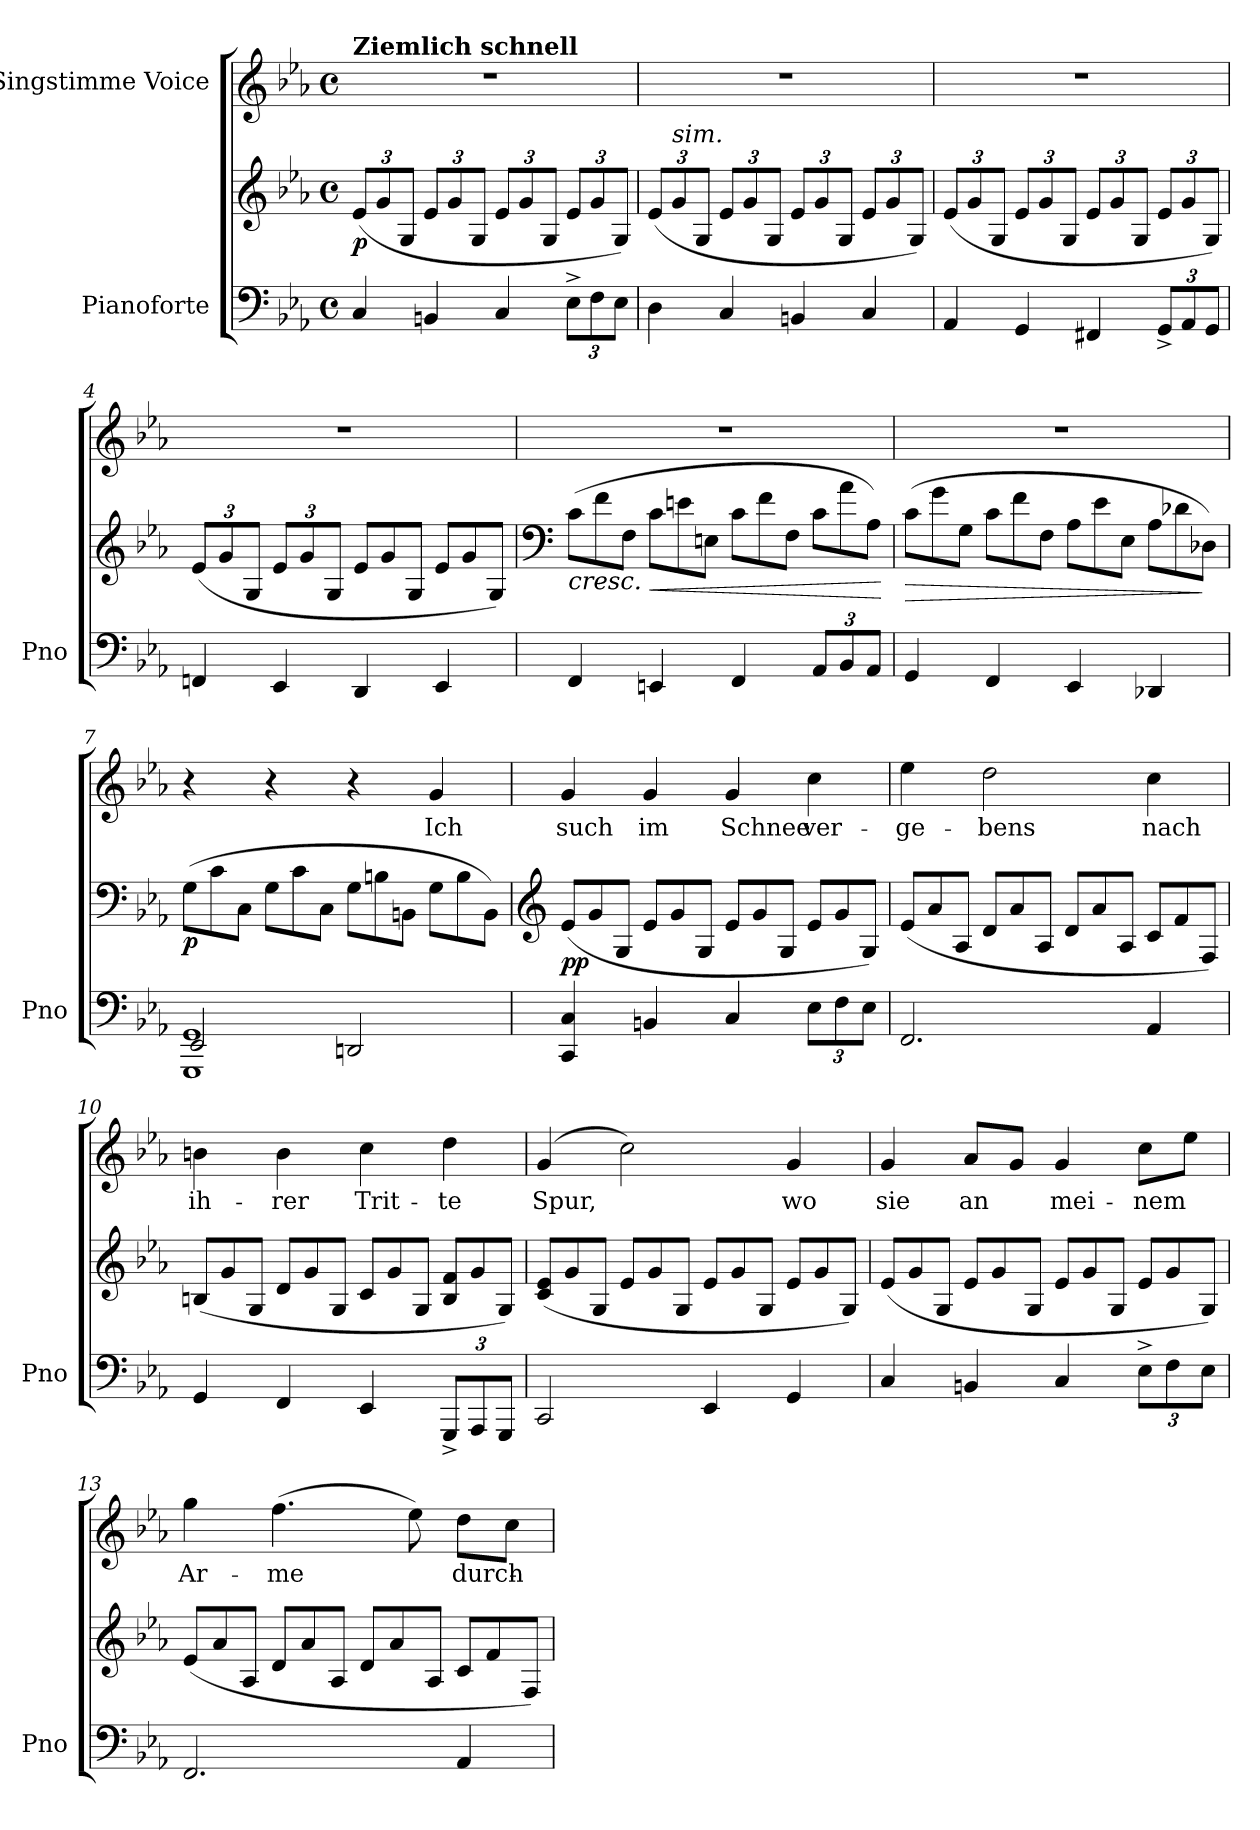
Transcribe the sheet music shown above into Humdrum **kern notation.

**kern	**kern	**dynam	**kern	**text
*part2	*part2	*part2	*part1	*part1
*staff3	*staff2	*staff2/3	*staff1	*staff1
*I"Pianoforte	*	*	*I"Singstimme Voice	*
*I'Pno	*	*	*	*
*clefF4	*clefG2	*	*clefG2	*
*k[b-e-a-]	*k[b-e-a-]	*	*k[b-e-a-]	*
*M4/4	*M4/4	*	*M4/4	*
*met(c)	*met(c)	*	*met(c)	*
*	*Xbrackettup	*	*	*
=1	=1	=1	=1	=1
!	!	!	!LO:TX:a:B:t=Ziemlich schnell	!
!	!	!LO:DY:b	!	!
4C/	(12e-/L	p	1r	.
.	12g/	.	.	.
.	12G/J	.	.	.
4BBn/	12e-/L	.	.	.
.	12g/	.	.	.
.	12G/J	.	.	.
4C/	12e-/L	.	.	.
.	12g/	.	.	.
.	12G/J	.	.	.
*Xbrackettup	*	*	*	*
12E-^>\L	12e-/L	.	.	.
12F\	12g/	.	.	.
12E-\J	12G/J)	.	.	.
=2	=2	=2	=2	=2
4D\	(12e-/L	.	1r	.
!	!LO:TX:i:t=sim.	!	!	!
.	12g/	.	.	.
.	12G/J	.	.	.
4C/	12e-/L	.	.	.
.	12g/	.	.	.
.	12G/J	.	.	.
4BBn/	12e-/L	.	.	.
.	12g/	.	.	.
.	12G/J	.	.	.
4C/	12e-/L	.	.	.
.	12g/	.	.	.
.	12G/J)	.	.	.
=3	=3	=3	=3	=3
4AA-/	(12e-/L	.	1r	.
.	12g/	.	.	.
.	12G/J	.	.	.
4GG/	12e-/L	.	.	.
.	12g/	.	.	.
.	12G/J	.	.	.
4FF#X/	12e-/L	.	.	.
.	12g/	.	.	.
.	12G/J	.	.	.
12GG^/L	12e-/L	.	.	.
12AA-/	12g/	.	.	.
12GG/J	12G/J)	.	.	.
=4	=4	=4	=4	=4
4FFn/	(12e-/L	.	1r	.
.	12g/	.	.	.
.	12G/J	.	.	.
4EE-/	12e-/L	.	.	.
.	12g/	.	.	.
.	12G/J	.	.	.
*	*Xtuplet	*	*	*
4DD/	12e-/L	.	.	.
.	12g/	.	.	.
.	12G/J	.	.	.
4EE-/	12e-/L	.	.	.
.	12g/	.	.	.
.	12G/J)	.	.	.
=5	=5	=5	=5	=5
*	*clefF4	*	*	*
!	!LO:TX:b:i:t=cresc.	!	!	!
4FF/	(12c\L	.	1r	.
.	12f\	.	.	.
.	12F\J	.	.	.
!	!	!LO:HP:b	!	!
4EEn/	12c\L	<	.	.
.	12en\	.	.	.
.	12En\J	.	.	.
4FF/	12c\L	.	.	.
.	12f\	.	.	.
.	12F\J	.	.	.
*brackettup	*	*	*	*
12AA-/L	12c\L	.	.	.
12BB-/	12a-\	.	.	.
12AA-/J	12A-\J)	.	.	.
.	.	[	.	.
=6	=6	=6	=6	=6
!	!	!LO:HP:b	!	!
4GG/	(12c\L	>	1r	.
.	12g\	.	.	.
.	12G\J	.	.	.
4FF/	12c\L	.	.	.
.	12f\	.	.	.
.	12F\J	.	.	.
4EE-/	12A-\L	.	.	.
.	12e-\	.	.	.
.	12E-\J	.	.	.
4DD-X/	12A-\L	.	.	.
.	12d-X\	.	.	.
.	12D-X\J)	]	.	.
=7	=7	=7	=7	=7
*^	*	*	*	*
!	!	!	!LO:DY:b	!	!
1GGG 1GG	2EE-/	(12G\L	p	4r	.
.	.	12c\	.	.	.
.	.	12C\J	.	.	.
.	.	12G\L	.	4r	.
.	.	12c\	.	.	.
.	.	12C\J	.	.	.
.	2DDn/	12G\L	.	4r	.
.	.	12Bn\	.	.	.
.	.	12BBn\J	.	.	.
.	.	12G\L	.	4g/	Ich
.	.	12B\	.	.	.
.	.	12BB\J)	.	.	.
*v	*v	*	*	*	*
=8	=8	=8	=8	=8
*	*clefG2	*	*	*
!	!	!LO:DY:b	!	!
4CC/ 4C/	(12e-/L	pp	4g/	such
.	12g/	.	.	.
.	12G/J	.	.	.
4BBn/	12e-/L	.	4g/	im
.	12g/	.	.	.
.	12G/J	.	.	.
4C/	12e-/L	.	4g/	Schnee
.	12g/	.	.	.
.	12G/J	.	.	.
*Xbrackettup	*	*	*	*
12E-\L	12e-/L	.	4cc\	ver-
12F\	12g/	.	.	.
12E-\J	12G/J)	.	.	.
=9	=9	=9	=9	=9
2.FF/	(12e-/L	.	4ee-\	-ge-
.	12a-/	.	.	.
.	12A-/J	.	.	.
.	12d/L	.	2dd\	-bens
.	12a-/	.	.	.
.	12A-/J	.	.	.
.	12d/L	.	.	.
.	12a-/	.	.	.
.	12A-/J	.	.	.
4AA-/	12c/L	.	4cc\	nach
.	12f/	.	.	.
.	12F/J)	.	.	.
=10	=10	=10	=10	=10
4GG/	(12Bn/L	.	4bn\	ih-
.	12g/	.	.	.
.	12G/J	.	.	.
4FF/	12d/L	.	4b\	-rer
.	12g/	.	.	.
.	12G/J	.	.	.
4EE-/	12c/L	.	4cc\	Trit-
.	12g/	.	.	.
.	12G/J	.	.	.
*brackettup	*	*	*	*
12GGG^/L	12B/ 12f/L	.	4dd\	-te
12AAA-/	12g/	.	.	.
12GGG/J	12G/J)	.	.	.
=11	=11	=11	=11	=11
2CC/	(12c/ 12e-/L	.	(4g/	Spur,
.	12g/	.	.	.
.	12G/J	.	.	.
.	12e-/L	.	2cc\)	.
.	12g/	.	.	.
.	12G/J	.	.	.
4EE-/	12e-/L	.	.	.
.	12g/	.	.	.
.	12G/J	.	.	.
4GG/	12e-/L	.	4g/	wo
.	12g/	.	.	.
.	12G/J)	.	.	.
=12	=12	=12	=12	=12
4C/	(12e-/L	.	4g/	sie
.	12g/	.	.	.
.	12G/J	.	.	.
4BBn/	12e-/L	.	8a-/L	an
.	12g/	.	.	.
.	.	.	8g/J	.
.	12G/J	.	.	.
4C/	12e-/L	.	4g/	mei-
.	12g/	.	.	.
.	12G/J	.	.	.
*Xbrackettup	*	*	*	*
12E-^<\L	12e-/L	.	8cc\L	-nem
12F\	12g/	.	.	.
.	.	.	8ee-\J	.
12E-\J	12G/J)	.	.	.
=13	=13	=13	=13	=13
2.FF/	(12e-/L	.	4gg\	Ar-
.	12a-/	.	.	.
.	12A-/J	.	.	.
.	12d/L	.	(4.ff\	-me
.	12a-/	.	.	.
.	12A-/J	.	.	.
.	12d/L	.	.	.
.	12a-/	.	.	.
.	.	.	8ee-\)	.
.	12A-/J	.	.	.
4AA-/	12c/L	.	8dd\L	durch-
.	12f/	.	.	.
.	.	.	8cc\J	.
.	12F/J)	.	.	.
=	=	=	=	=
*-	*-	*-	*-	*-
